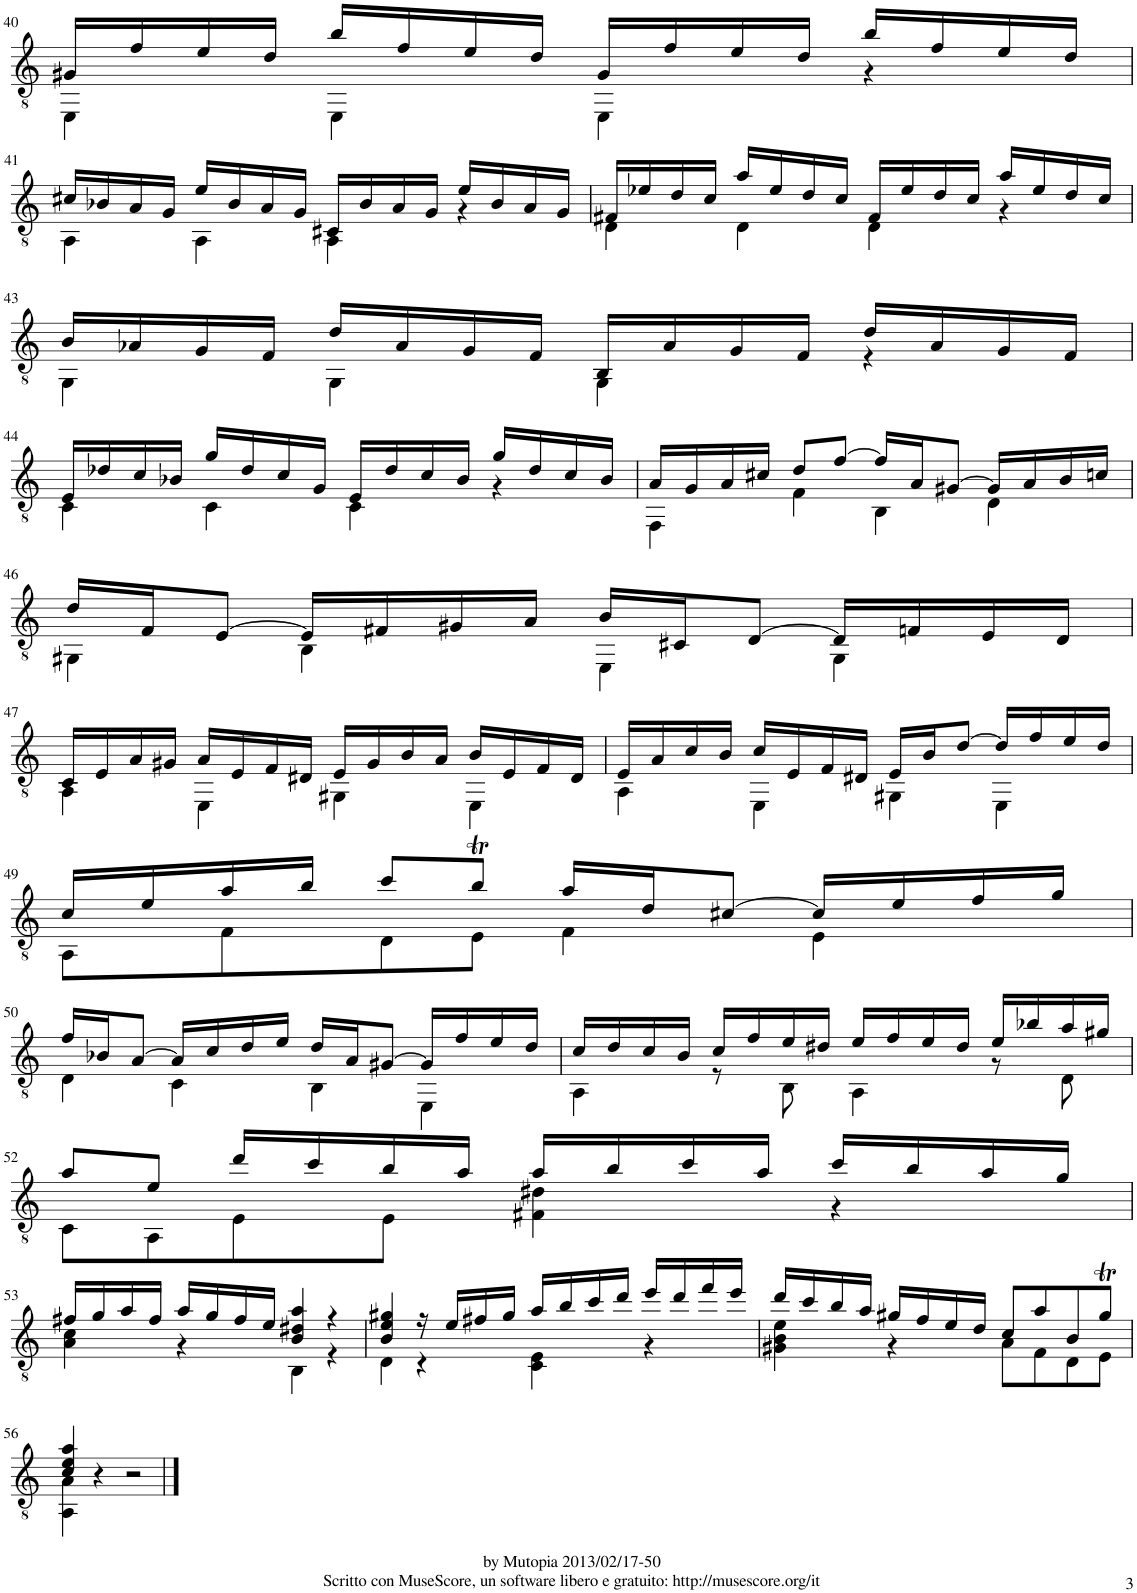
**kern
*part1
*staff1
*I"Chitarra
!!LO:PB:g=z
*clefGv2
*k[]
*M4/4
*met(c)
=40
*^
16G#X/LL	4EE\
16f/	.
16e/	.
16d/JJ	.
16b/LL	4EE\
16f/	.
16e/	.
16d/JJ	.
16G#/LL	4EE\
16f/	.
16e/	.
16d/JJ	.
16b/LL	4r
16f/	.
16e/	.
16d/JJ	.
!!LO:LB:g=z	!!
=41	=41
16c#X/LL	4AA\
16B-X/	.
16A/	.
16G/JJ	.
16e/LL	4AA\
16B-/	.
16A/	.
16G/JJ	.
16C#X/LL	4AA\
16B-/	.
16A/	.
16G/JJ	.
16e/LL	4r
16B-/	.
16A/	.
16G/JJ	.
=42	=42
16F#X/LL	4D\
16e-X/	.
16d/	.
16c/JJ	.
16a/LL	4D\
16e-/	.
16d/	.
16c/JJ	.
16F#/LL	4D\
16e-/	.
16d/	.
16c/JJ	.
16a/LL	4r
16e-/	.
16d/	.
16c/JJ	.
!!LO:LB:g=z	!!
=43	=43
16B/LL	4GG\
16A-X/	.
16G/	.
16F/JJ	.
16d/LL	4GG\
16A-/	.
16G/	.
16F/JJ	.
16BB/LL	4GG\
16A-/	.
16G/	.
16F/JJ	.
16d/LL	4r
16A-/	.
16G/	.
16F/JJ	.
!!LO:LB:g=z	!!
=44	=44
16E/LL	4C\
16d-X/	.
16c/	.
16B-X/JJ	.
16g/LL	4C\
16d-/	.
16c/	.
16G/JJ	.
16E/LL	4C\
16d-/	.
16c/	.
16B-/JJ	.
16g/LL	4r
16d-/	.
16c/	.
16B-/JJ	.
=45	=45
16A/LL	4FF\
16G/	.
16A/	.
16c#X/JJ	.
8d/L	4F\
[8f/J	.
16f/LL]	4BB\
16A/J	.
[8G#X/J	.
16G#/LL]	4D\
16A/	.
16B/	.
16cn/JJ	.
!!LO:LB:g=z	!!
=46	=46
16d/LL	4GG#X\
16F/J	.
[8E/J	.
16E/LL]	4BB\
16F#X/	.
16G#X/	.
16A/JJ	.
16B/LL	4EE\
16C#X/J	.
[8D/J	.
16D/LL]	4GG#\
16Fn/	.
16E/	.
16D/JJ	.
!!LO:LB:g=z	!!
=47	=47
16C/LL	4AA\
16E/	.
16A/	.
16G#X/JJ	.
16A/LL	4EE\
16E/	.
16F/	.
16D#X/JJ	.
16E/LL	4GG#X\
16G#/	.
16B/	.
16A/JJ	.
16B/LL	4EE\
16E/	.
16F/	.
16D#/JJ	.
=48	=48
16E/LL	4AA\
16A/	.
16c/	.
16B/JJ	.
16c/LL	4EE\
16E/	.
16F/	.
16D#X/JJ	.
16E/LL	4GG#X\
16B/J	.
[8d/J	.
16d/LL]	4EE\
16f/	.
16e/	.
16d/JJ	.
!!LO:LB:g=z	!!
=49	=49
16c/LL	8AA\L
16e/	.
16a/	8F\
16b/JJ	.
8cc/L	8D\
8bt/J	8E\J
16a/LL	4F\
16d/J	.
[8c#X/J	.
16c#/LL]	4E\
16e/	.
16f/	.
16g/JJ	.
!!LO:LB:g=z	!!
=50	=50
16f/LL	4D\
16B-X/J	.
[8A/J	.
16A/LL]	4C\
16c/	.
16d/	.
16e/JJ	.
16d/LL	4BB\
16A/J	.
[8G#X/J	.
16G#/LL]	4EE\
16f/	.
16e/	.
16d/JJ	.
=51	=51
16c/LL	4AA\
16d/	.
16c/	.
16B/JJ	.
16c/LL	8r
16f/	.
16e/	8BB\
16d#X/JJ	.
16e/LL	4AA\
16f/	.
16e/	.
16d#/JJ	.
16e/LL	8r
16b-X/	.
16a/	8D\
16g#X/JJ	.
!!LO:LB:g=z	!!
=52	=52
8a/L	8C\L
8e/J	8AA\
16dd/LL	8E\
16cc/	.
16b/	8E\J
16a/JJ	.
16a/LL	4F#X\ 4d#X\
16b/	.
16cc/	.
16a/JJ	.
16cc/LL	4r
16b/	.
16a/	.
16g/JJ	.
!!LO:LB:g=z	!!
=53	=53
16f#X/LL	4A\ 4c\
16g/	.
16a/	.
16f#/JJ	.
16a/LL	4r
16g/	.
16f#/	.
16e/JJ	.
4B/ 4d#X/ 4a/	4BB\
4r	4r
=54	=54
4B/ 4e/ 4g#X/	4D\
16r	4r
16e/LL	.
16f#X/	.
16g#/JJ	.
16a/LL	4C\ 4E\
16b/	.
16cc/	.
16dd/JJ	.
16ee/LL	4r
16dd/	.
16ff/	.
16ee/JJ	.
=55	=55
16dd/LL	4G#X\ 4B\ 4e\
16cc/	.
16b/	.
16a/JJ	.
16g#X/LL	4r
16f/	.
16e/	.
16d/JJ	.
8c/L	8A\L
8a/	8F\
8B/	8D\
8g#t/J	8E\J
!!LO:LB:g=z	!!
=56	=56
4c/ 4e/ 4a/	4AA\ 4A\
4r	2.ryy
2r	.
*v	*v
==
*-
